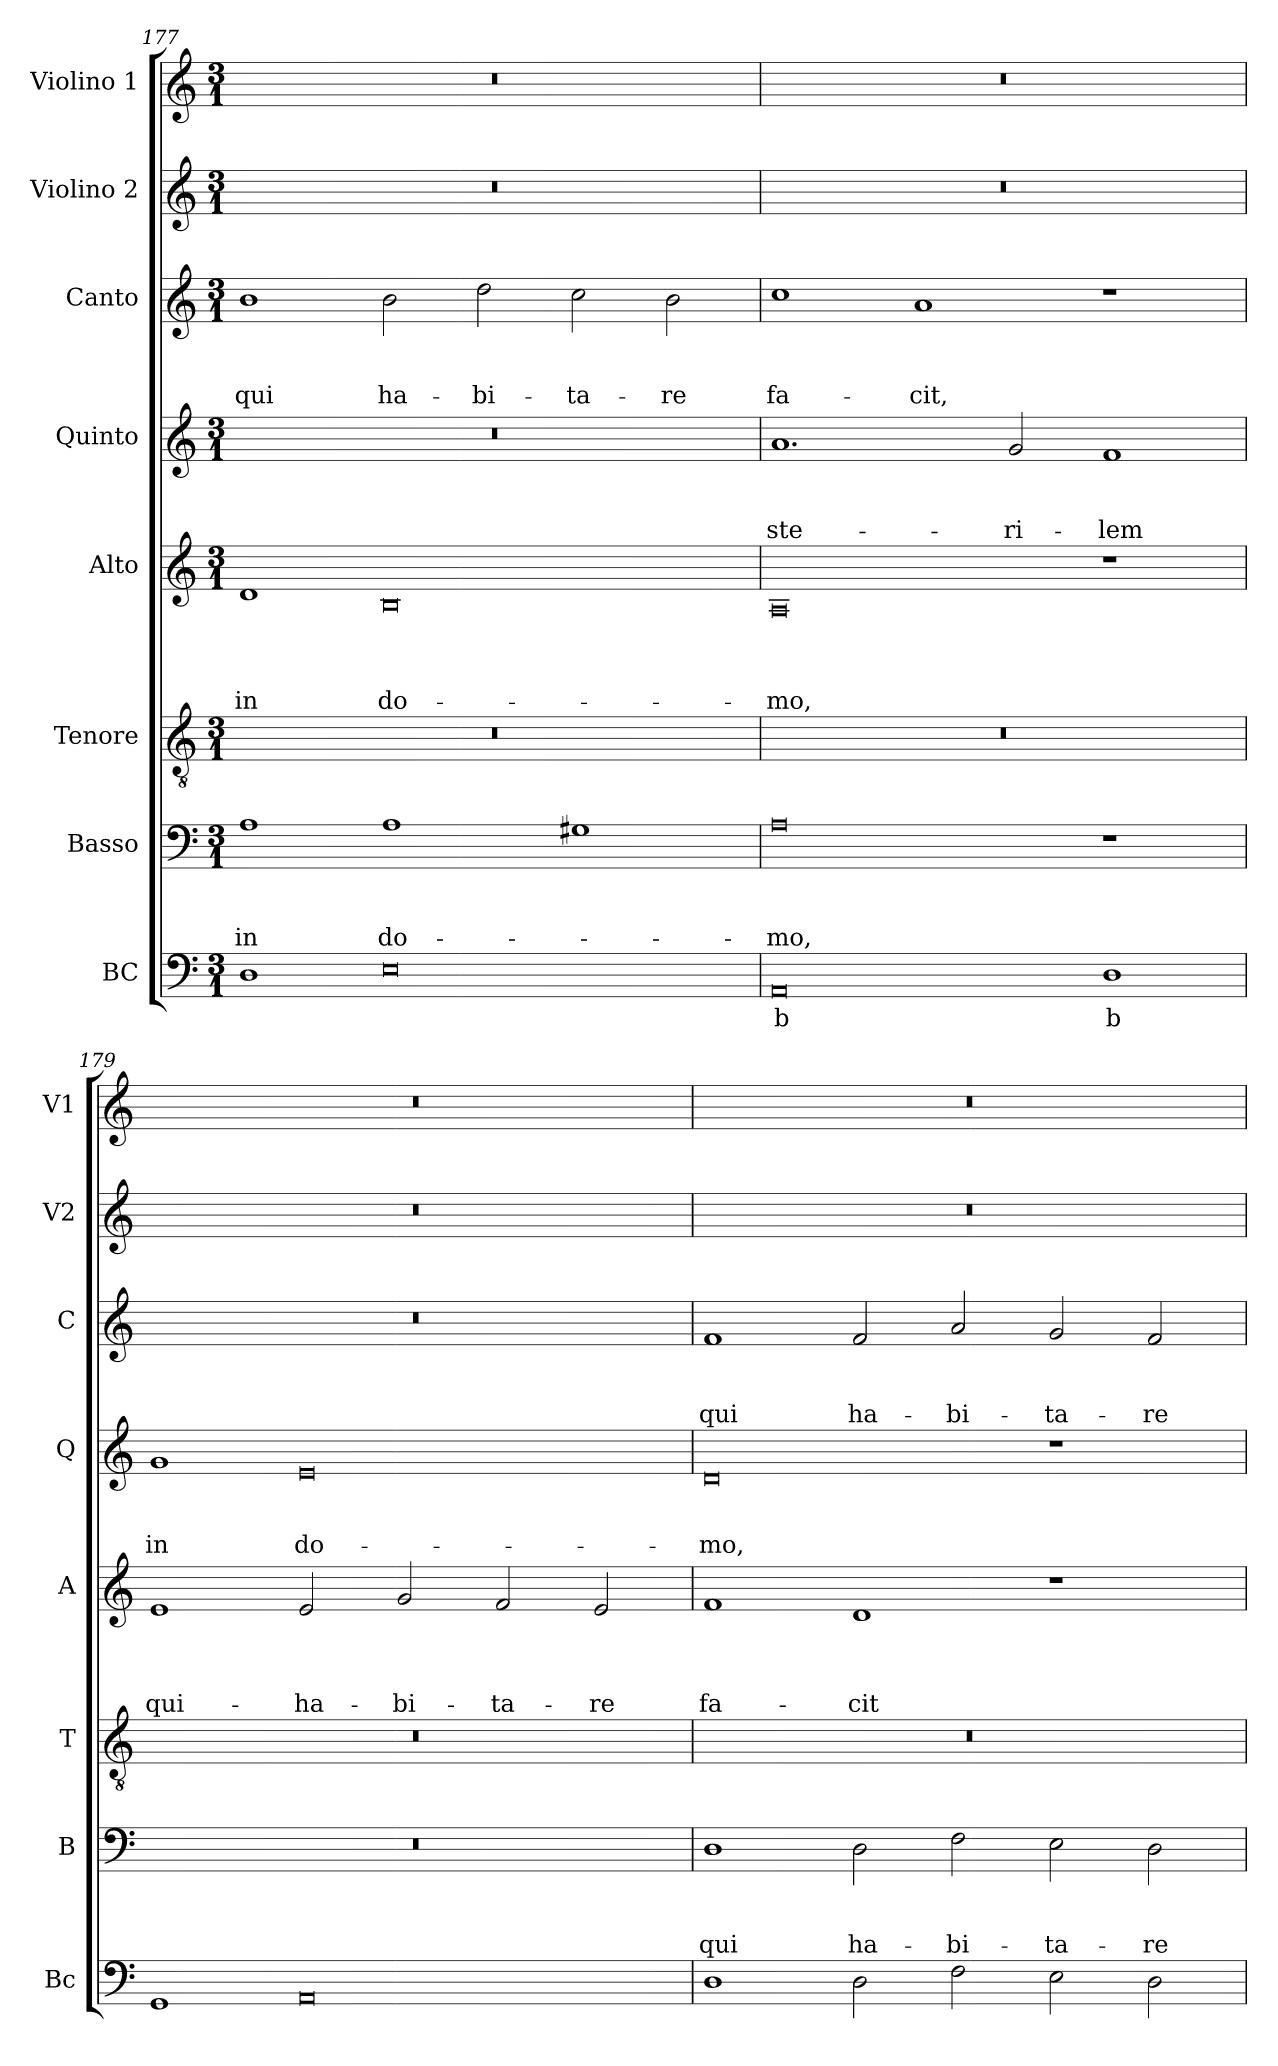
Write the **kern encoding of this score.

**kern	**text	**kern	**text	**text	**text	**kern	**kern	**text	**text	**text	**text	**kern	**text	**text	**text	**kern	**text	**text	**text	**kern	**kern
*part8	*part8	*part7	*part7	*part7	*part7	*part6	*part5	*part5	*part5	*part5	*part5	*part4	*part4	*part4	*part4	*part3	*part3	*part3	*part3	*part2	*part1
*staff8	*staff8	*staff7	*staff7	*staff7	*staff7	*staff6	*staff5	*staff5	*staff5	*staff5	*staff5	*staff4	*staff4	*staff4	*staff4	*staff3	*staff3	*staff3	*staff3	*staff2	*staff1
*I"BC	*	*I"Basso	*	*	*	*I"Tenore	*I"Alto	*	*	*	*	*I"Quinto	*	*	*	*I"Canto	*	*	*	*I"Violino 2	*I"Violino 1
*I'Bc	*	*I'B	*	*	*	*I'T	*I'A	*	*	*	*	*I'Q	*	*	*	*I'C	*	*	*	*I'V2	*I'V1
*clefF4	*	*clefF4	*	*	*	*clefGv2	*clefG2	*	*	*	*	*clefG2	*	*	*	*clefG2	*	*	*	*clefG2	*clefG2
*k[]	*	*k[]	*	*	*	*k[]	*k[]	*	*	*	*	*k[]	*	*	*	*k[]	*	*	*	*k[]	*k[]
*C:	*	*C:	*	*	*	*C:	*C:	*	*	*	*	*C:	*	*	*	*C:	*	*	*	*C:	*C:
*M3/1	*	*M3/1	*	*	*	*M3/1	*M3/1	*	*	*	*	*M3/1	*	*	*	*M3/1	*	*	*	*M3/1	*M3/1
=177	=177	=177	=177	=177	=177	=177	=177	=177	=177	=177	=177	=177	=177	=177	=177	=177	=177	=177	=177	=177	=177
!	!	!	!	!	!LO:LY:b	!	!	!	!	!	!LO:LY:b	!	!	!	!	!	!	!	!LO:LY:b	!	!
1D	.	1A	.	.	in	0.r	1d	.	.	.	in	0.r	.	.	.	1b	.	.	qui	0.r	0.r
!	!	!	!	!	!LO:LY:b	!	!	!	!	!	!LO:LY:b	!	!	!	!	!	!	!	!LO:LY:b	!	!
0E	.	1A	.	.	do-	.	0B	.	.	.	do-	.	.	.	.	2b\	.	.	ha-	.	.
!	!	!	!	!	!	!	!	!	!	!	!	!	!	!	!	!	!	!	!LO:LY:b	!	!
.	.	.	.	.	.	.	.	.	.	.	.	.	.	.	.	2dd\	.	.	-bi-	.	.
!	!	!	!	!	!	!	!	!	!	!	!	!	!	!	!	!	!	!	!LO:LY:b	!	!
.	.	1G#X	.	.	.	.	.	.	.	.	.	.	.	.	.	2cc\	.	.	-ta-	.	.
!	!	!	!	!	!	!	!	!	!	!	!	!	!	!	!	!	!	!	!LO:LY:b	!	!
.	.	.	.	.	.	.	.	.	.	.	.	.	.	.	.	2b\	.	.	-re	.	.
!!LO:PB:g=z
=178	=178	=178	=178	=178	=178	=178	=178	=178	=178	=178	=178	=178	=178	=178	=178	=178	=178	=178	=178	=178	=178
!	!LO:LY:b	!	!	!	!LO:LY:b	!	!	!	!	!	!LO:LY:b	!	!	!	!LO:LY:b	!	!	!	!LO:LY:b	!	!
0AA	b	0A	.	.	-mo,	0.r	0A	.	.	.	-mo,	1.a	.	.	ste-	1cc	.	.	fa-	0.r	0.r
!	!	!	!	!	!	!	!	!	!	!	!	!	!	!	!	!	!	!	!LO:LY:b	!	!
.	.	.	.	.	.	.	.	.	.	.	.	.	.	.	.	1a	.	.	-cit,	.	.
!	!	!	!	!	!	!	!	!	!	!	!	!	!	!	!LO:LY:b	!	!	!	!	!	!
.	.	.	.	.	.	.	.	.	.	.	.	2g/	.	.	-ri-	.	.	.	.	.	.
!	!LO:LY:b	!	!	!	!	!	!	!	!	!	!	!	!	!	!LO:LY:b	!	!	!	!	!	!
1D	b	1r	.	.	.	.	1r	.	.	.	.	1f	.	.	-lem	1r	.	.	.	.	.
=179	=179	=179	=179	=179	=179	=179	=179	=179	=179	=179	=179	=179	=179	=179	=179	=179	=179	=179	=179	=179	=179
!	!	!	!	!	!	!	!	!	!	!	!LO:LY:b	!	!	!	!LO:LY:b	!	!	!	!	!	!
1GG	.	0.r	.	.	.	0.r	1e	.	.	.	qui-	1g	.	.	in	0.r	.	.	.	0.r	0.r
!	!	!	!	!	!	!	!	!	!	!	!LO:LY:b	!	!	!	!LO:LY:b	!	!	!	!	!	!
0AA	.	.	.	.	.	.	2e/	.	.	.	-ha-	0e	.	.	do-	.	.	.	.	.	.
!	!	!	!	!	!	!	!	!	!	!	!LO:LY:b	!	!	!	!	!	!	!	!	!	!
.	.	.	.	.	.	.	2g/	.	.	.	-bi-	.	.	.	.	.	.	.	.	.	.
!	!	!	!	!	!	!	!	!	!	!	!LO:LY:b	!	!	!	!	!	!	!	!	!	!
.	.	.	.	.	.	.	2f/	.	.	.	-ta-	.	.	.	.	.	.	.	.	.	.
!	!	!	!	!	!	!	!	!	!	!	!LO:LY:b	!	!	!	!	!	!	!	!	!	!
.	.	.	.	.	.	.	2e/	.	.	.	-re	.	.	.	.	.	.	.	.	.	.
=180	=180	=180	=180	=180	=180	=180	=180	=180	=180	=180	=180	=180	=180	=180	=180	=180	=180	=180	=180	=180	=180
!	!	!	!	!	!LO:LY:b	!	!	!	!	!	!LO:LY:b	!	!	!	!LO:LY:b	!	!	!	!LO:LY:b	!	!
1D	.	1D	.	.	qui	0.r	1f	.	.	.	fa-	0d	.	.	-mo,	1f	.	.	qui	0.r	0.r
!	!	!	!	!	!LO:LY:b	!	!	!	!	!	!LO:LY:b	!	!	!	!	!	!	!	!LO:LY:b	!	!
2D\	.	2D\	.	.	ha-	.	1d	.	.	.	-cit	.	.	.	.	2f/	.	.	ha-	.	.
!	!	!	!	!	!LO:LY:b	!	!	!	!	!	!	!	!	!	!	!	!	!	!LO:LY:b	!	!
2F\	.	2F\	.	.	-bi-	.	.	.	.	.	.	.	.	.	.	2a/	.	.	-bi-	.	.
!	!	!	!	!	!LO:LY:b	!	!	!	!	!	!	!	!	!	!	!	!	!	!LO:LY:b	!	!
2E\	.	2E\	.	.	-ta-	.	1r	.	.	.	.	1r	.	.	.	2g/	.	.	-ta-	.	.
!	!	!	!	!	!LO:LY:b	!	!	!	!	!	!	!	!	!	!	!	!	!	!LO:LY:b	!	!
2D\	.	2D\	.	.	-re	.	.	.	.	.	.	.	.	.	.	2f/	.	.	-re	.	.
=	=	=	=	=	=	=	=	=	=	=	=	=	=	=	=	=	=	=	=	=	=
*-	*-	*-	*-	*-	*-	*-	*-	*-	*-	*-	*-	*-	*-	*-	*-	*-	*-	*-	*-	*-	*-
